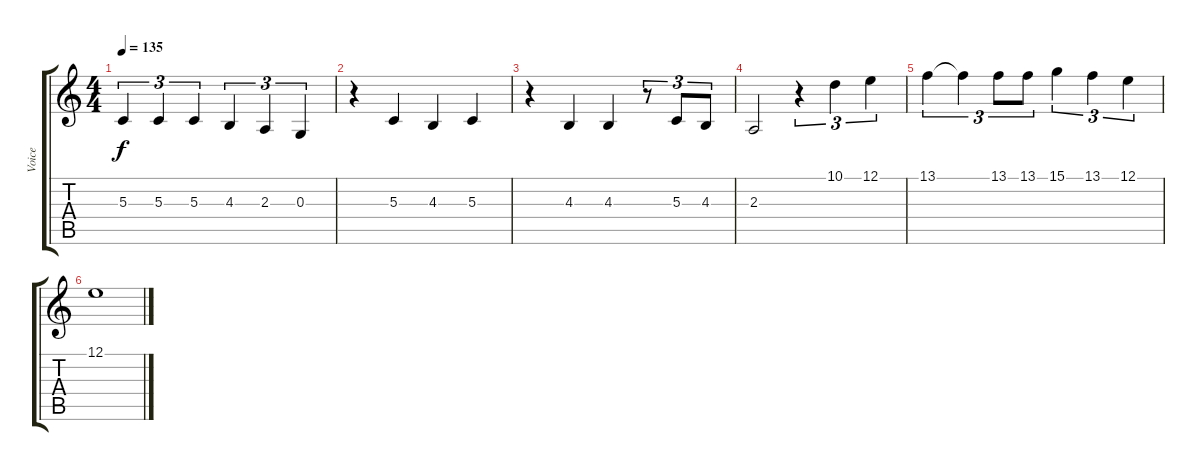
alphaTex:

\track ("Voice" "Voice") {instrument tenorsax}
\staff {score tabs}
\tuning (E4 B3 G3 D3 A2 E2) {hide}
\ts (4 4)
\tempo 135
\clef g2
\ks c
5.3.4{tu (3 2) dy f} 5.3.4{tu (3 2)} 5.3.4{tu (3 2)} 4.3.4{tu (3 2)} 2.3.4{tu (3 2)} 0.3.4{tu (3 2)} |
r.4 5.3.4 4.3.4 5.3.4 |
r.4 4.3.4 4.3.4 r.8{tu (3 2)} 5.3.8{tu (3 2)} 4.3.8{tu (3 2)} |
2.3.2 r.4{tu (3 2)} 10.1.4{tu (3 2)} 12.1.4{tu (3 2)} |
13.1.4{tu (3 2)} 13.1{t}.4{tu (3 2)} 13.1.8{tu (3 2)} 13.1.8{tu (3 2)} 15.1.4{tu (3 2)} 13.1.4{tu (3 2)} 12.1.4{tu (3 2)} |
12.1.1
